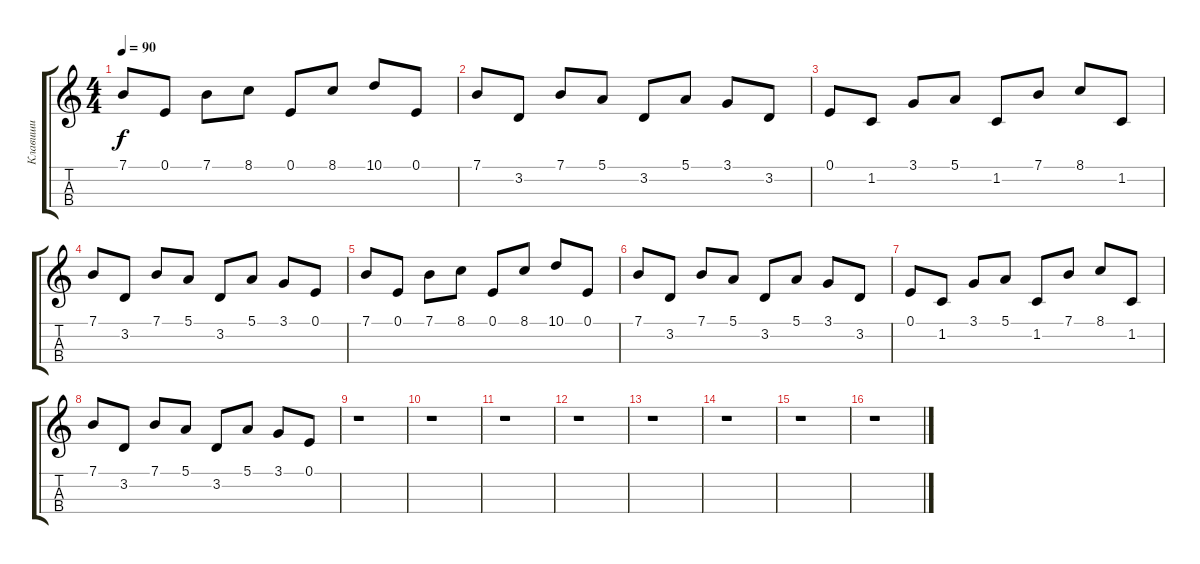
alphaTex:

\track ("Клавиши" "Клавиши") {instrument acousticgrandpiano}
\staff {score tabs}
\tuning (E4 B3 G3 D3) {hide}
\ts (4 4)
\tempo 90
\clef g2
\ks c
7.1.8{dy f} 0.1.8 7.1.8 8.1.8 0.1.8 8.1.8 10.1.8 0.1.8 |
7.1.8 3.2.8 7.1.8 5.1.8 3.2.8 5.1.8 3.1.8 3.2.8 |
0.1.8 1.2.8 3.1.8 5.1.8 1.2.8 7.1.8 8.1.8 1.2.8 |
7.1.8 3.2.8 7.1.8 5.1.8 3.2.8 5.1.8 3.1.8 0.1.8 |
7.1.8 0.1.8 7.1.8 8.1.8 0.1.8 8.1.8 10.1.8 0.1.8 |
7.1.8 3.2.8 7.1.8 5.1.8 3.2.8 5.1.8 3.1.8 3.2.8 |
0.1.8 1.2.8 3.1.8 5.1.8 1.2.8 7.1.8 8.1.8 1.2.8 |
7.1.8 3.2.8 7.1.8 5.1.8 3.2.8 5.1.8 3.1.8 0.1.8 |
r.1 |
r.1 |
r.1 |
r.1 |
r.1 |
r.1 |
r.1 |
r.1
